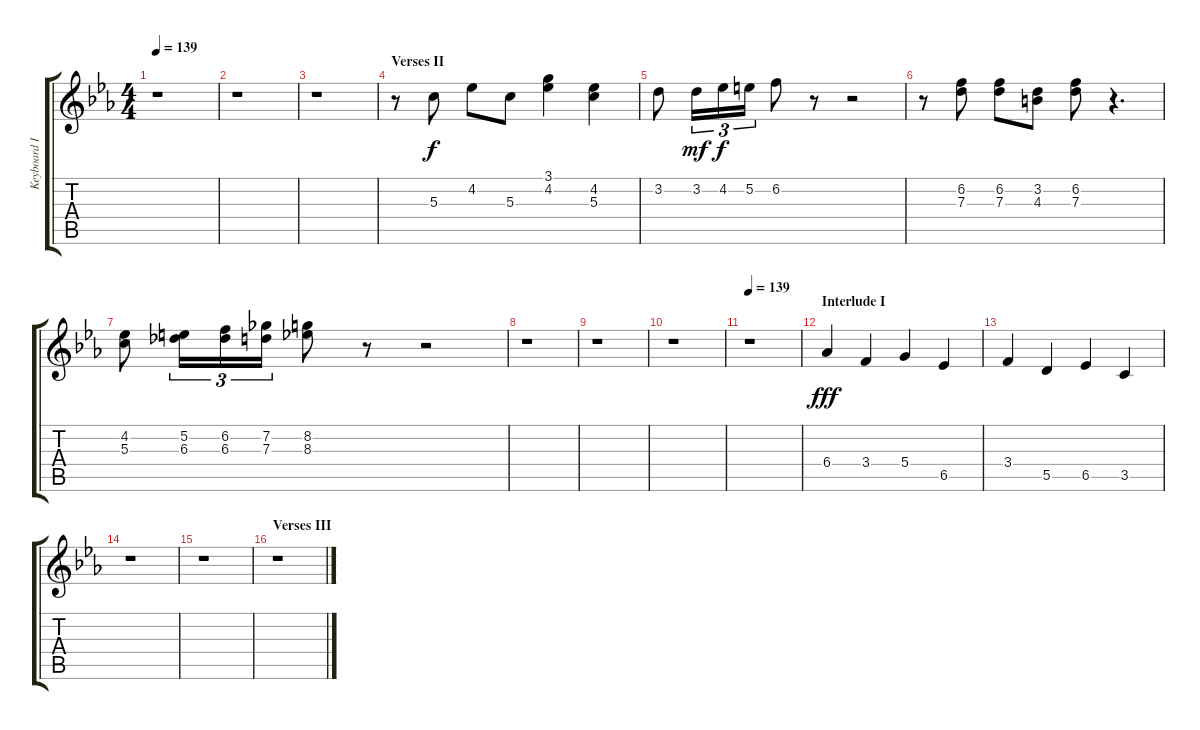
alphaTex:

\track ("Keyboard I" "Keyboard I") {instrument fx5brightness}
\staff {score tabs}
\tuning (E5 B4 G4 D4 A3 E3) {hide}
\ts (4 4)
\tempo 139
\clef g2
\ks cminor
r.1{dy f} |
r.1 |
r.1 |
\section ("" "Verses II")
r.8 5.3.8 4.2.8 5.3.8 (3.1 4.2).4 (4.2 5.3).4 |
3.2.8 3.2.16{tu (3 2) dy mf} 4.2.16{tu (3 2) dy f} 5.2.16{tu (3 2)} 6.2.8 r.8 r.2 |
r.8 (6.2 7.3).8 (6.2 7.3).8 (3.2 4.3).8 (6.2 7.3).8 r.4{d} |
(4.2 5.3).8 (5.2 6.3).16{tu (3 2)} (6.2 6.3).16{tu (3 2)} (7.2 7.3).16{tu (3 2)} (8.2 8.3).8 r.8 r.2 |
r.1 |
r.1 |
r.1 |
\tempo 139
r.1 |
\section ("" "Interlude I")
6.4.4{dy fff} 3.4.4 5.4.4 6.5.4 |
3.4.4 5.5.4 6.5.4 3.5.4 |
r.1 |
r.1 |
\section ("" "Verses III")
r.1
